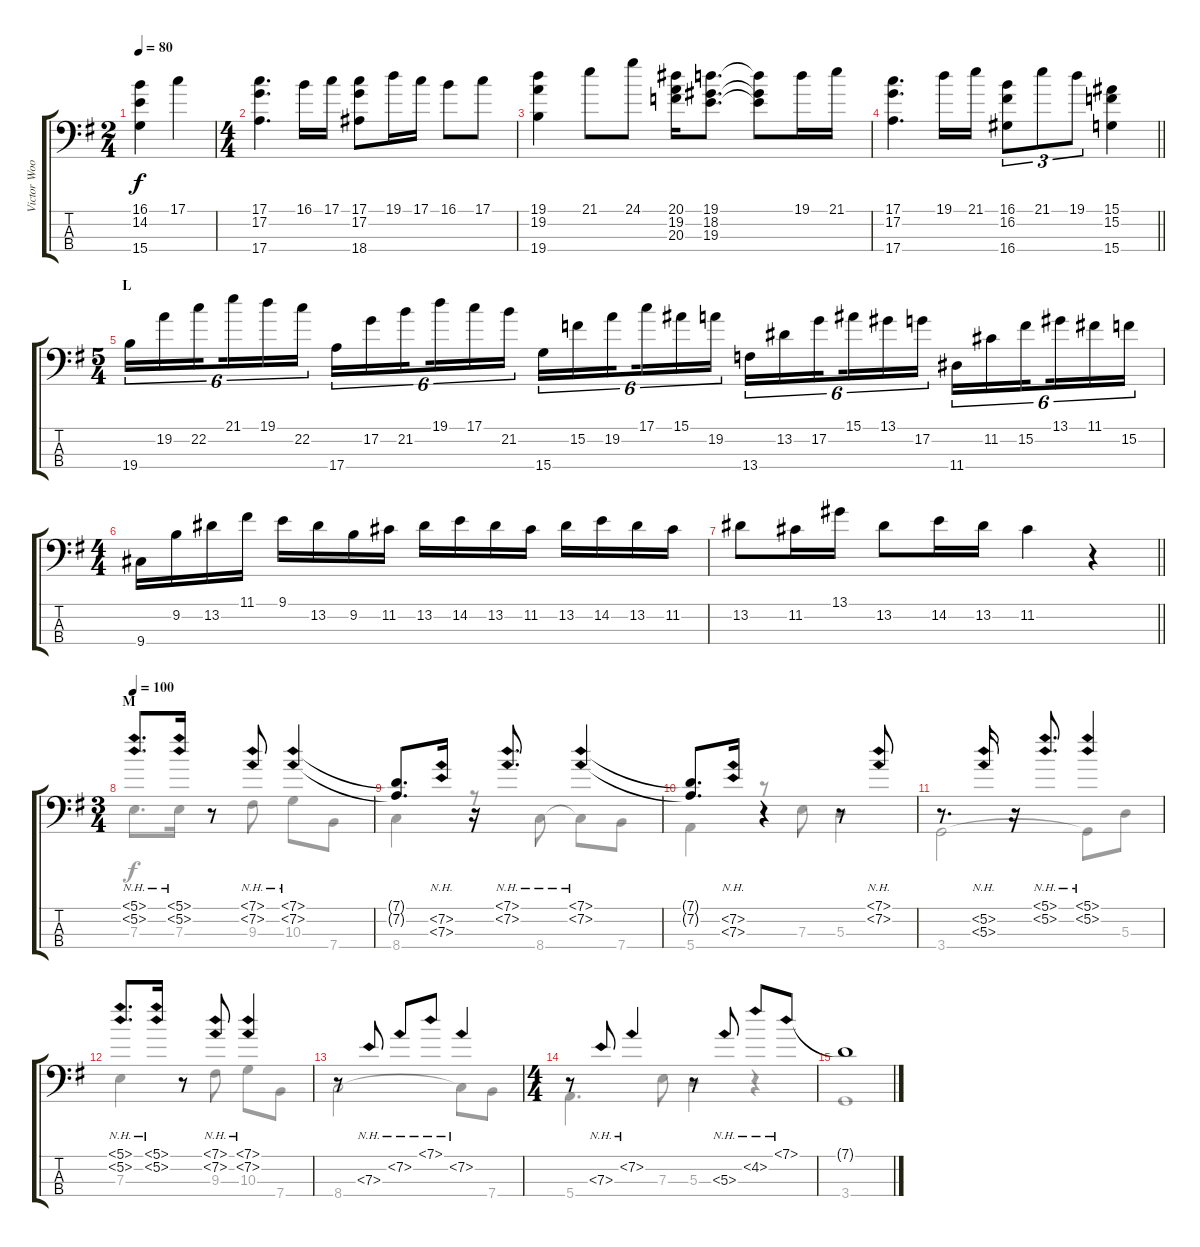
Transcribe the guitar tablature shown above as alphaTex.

\track ("Victor Wooten" "Victor Woo") {instrument electricbassfinger}
\staff {score tabs}
\tuning (G2 D2 A1 E1) {hide}
\voice
\ts (2 4)
\tempo 80
\clef f4
\ks g
(16.1 14.2 15.4).4{dy f} 17.1.4 |
\ts (4 4)
(17.1 17.2 17.4).4{d} 16.1.16 17.1.16 (17.1 17.2 18.4).8 19.1.16 17.1.16 16.1.8 17.1.8 |
(19.1 19.2 19.4).4 21.1.8 24.1.8 (20.1 19.2 20.3).16 (19.1 18.2 19.3).8{d} (19.1{t} 18.2{t} 19.3{t}).8 19.1.16 21.1.16 |
\barLineRight lightlight
(17.1 17.2 17.4).4{d} 19.1.16 21.1.16 (16.1 16.2 16.4).8{tu (3 2)} 21.1.8{tu (3 2)} 19.1.8{tu (3 2)} (15.1 15.2 15.4).4 |
\ts (5 4)
\section ("" "L")
19.4.16{tu (6 4)} 19.2.16{tu (6 4)} 22.2.16{tu (6 4) beam splitsecondary} 21.1.16{tu (6 4)} 19.1.16{tu (6 4)} 22.2.16{tu (6 4)} 17.4.16{tu (6 4)} 17.2.16{tu (6 4)} 21.2.16{tu (6 4) beam splitsecondary} 19.1.16{tu (6 4)} 17.1.16{tu (6 4)} 21.2.16{tu (6 4)} 15.4.16{tu (6 4)} 15.2.16{tu (6 4)} 19.2.16{tu (6 4) beam splitsecondary} 17.1.16{tu (6 4)} 15.1.16{tu (6 4)} 19.2.16{tu (6 4)} 13.4.16{tu (6 4)} 13.2.16{tu (6 4)} 17.2.16{tu (6 4) beam splitsecondary} 15.1.16{tu (6 4)} 13.1.16{tu (6 4)} 17.2.16{tu (6 4)} 11.4.16{tu (6 4)} 11.2.16{tu (6 4)} 15.2.16{tu (6 4) beam splitsecondary} 13.1.16{tu (6 4)} 11.1.16{tu (6 4)} 15.2.16{tu (6 4)} |
\ts (4 4)
9.4.16 9.2.16 13.2.16 11.1.16 9.1.16 13.2.16 9.2.16 11.2.16 13.2.16 14.2.16 13.2.16 11.2.16 13.2.16 14.2.16 13.2.16 11.2.16 |
\barLineRight lightlight
13.2.8 11.2.16 13.1.16 13.2.8 14.2.16 13.2.16 11.2.4 r.4 |
\ts (3 4)
\section ("" "M")
\tempo 100
(5.1{nh} 5.2{nh}).8{d} (5.1{nh} 5.2{nh}).16 r.8 (7.1{nh} 7.2{nh}).8 (7.1{nh} 7.2{nh}).4 |
(7.1{t} 7.2{t}).8{d} (7.2{nh} 7.3{nh}).16 r.16 (7.1{nh} 7.2{nh}).8{d} (7.1{nh} 7.2{nh}).4 |
(7.1{t} 7.2{t}).8{d} (7.2{nh} 7.3{nh}).16 r.4 r.8 (7.1{nh} 7.2{nh}).8 |
r.8{d} (5.2{nh} 5.3{nh}).16 r.16 (5.1{nh} 5.2{nh}).8{d} (5.1{nh} 5.2{nh}).4 |
(5.1{nh} 5.2{nh}).8{d} (5.1{nh} 5.2{nh}).16 r.8 (7.1{nh} 7.2{nh}).8 (7.1{nh} 7.2{nh}).4 |
r.8 7.3{nh}.8 7.2{nh}.8 7.1{nh}.8 7.2{nh}.4 |
\ts (4 4)
r.8 7.3{nh}.8 7.2{nh}.4 r.8 5.3{nh}.8 4.2{nh}.8 7.1{nh}.8 |
7.1{t}.1
\voice
\clef f4
\ottava regular
\simile none
\ks g
|
|
|
\barLineRight lightlight
|
|
|
\barLineRight lightlight
|
7.3.8{d} 7.3.16 r.8 9.3.8 10.3.8 7.4.8 |
8.4.4 r.8 8.4.8 8.4{t}.8 7.4.8 |
5.4.4 r.8 7.3.8 5.3.4 |
3.4.2 3.4{t}.8 5.3.8 |
7.3.4 r.8 9.3.8 10.3.8 7.4.8 |
8.4.2 8.4{t}.8 7.4.8 |
5.4.4{d} 7.3.8 5.3.4 r.4 |
3.4.1
